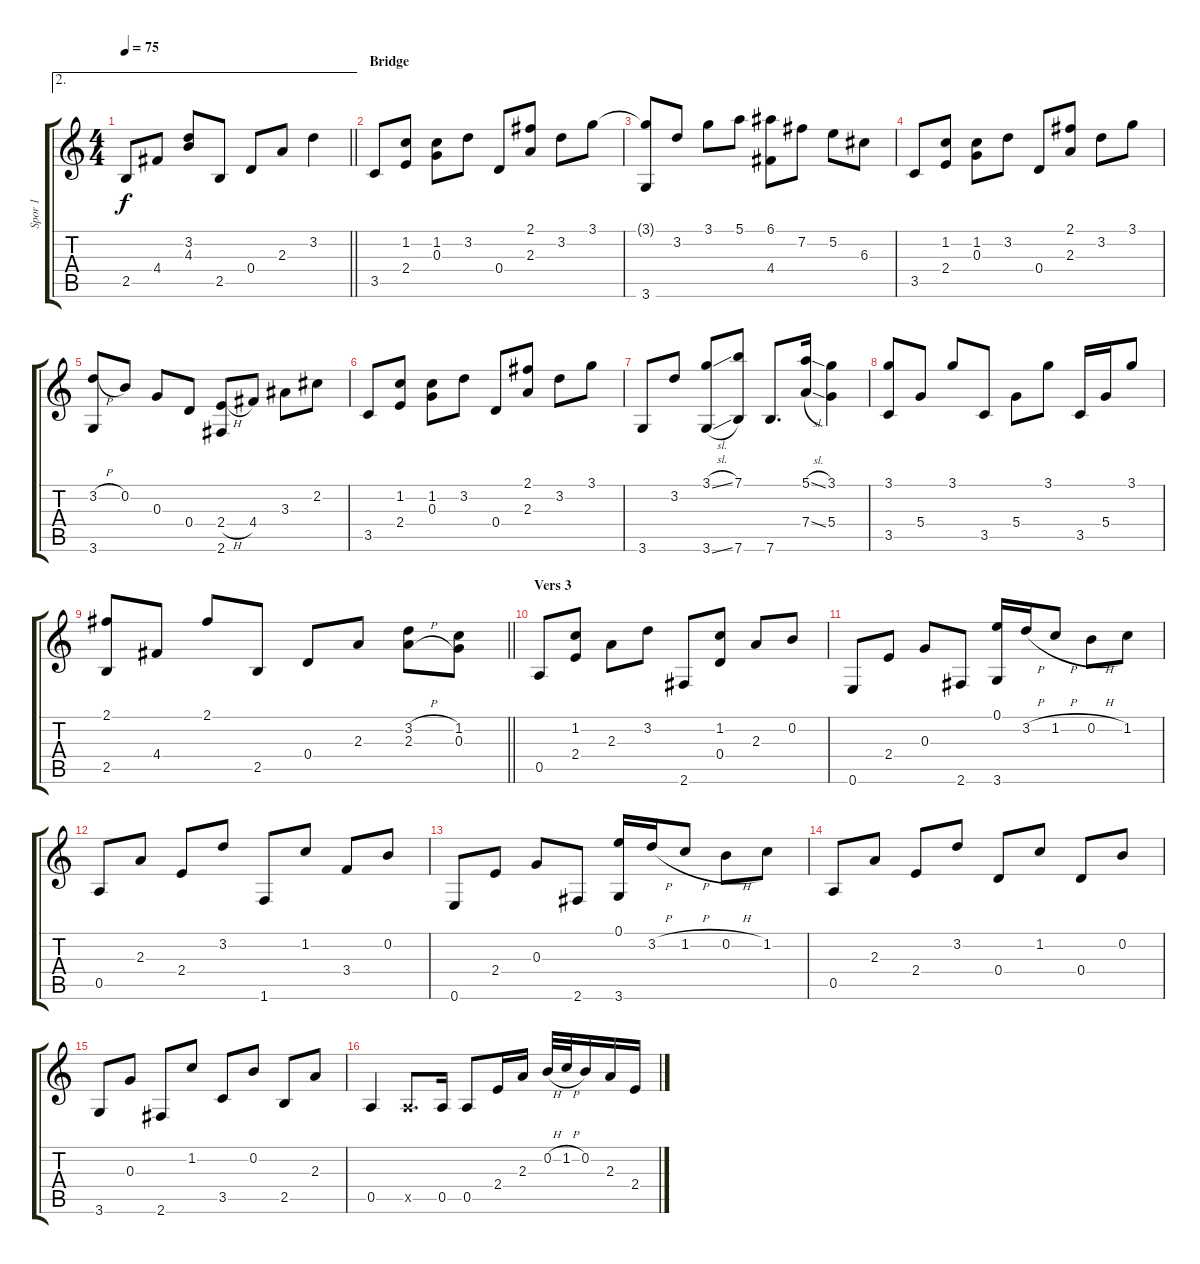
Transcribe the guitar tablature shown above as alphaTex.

\track ("Spor 1" "Spor 1") {instrument acousticguitarsteel}
\staff {score tabs}
\tuning (E4 B3 G3 D3 A2 E2) {hide}
\ae 2
\ts (4 4)
\tempo 75
\clef g2
\barLineRight lightlight
\ks c
2.5.8{dy f} 4.4.8 (3.2 4.3).8 2.5.8 0.4.8 2.3.8 3.2.4 |
\section ("" "Bridge")
3.5.8 (1.2 2.4).8 (1.2 0.3).8 3.2.8 0.4.8 (2.1 2.3).8 3.2.8 3.1.8 |
(3.1{t} 3.6).8 3.2.8 3.1.8 5.1.8 (6.1 4.4).8 7.2.8 5.2.8 6.3.8 |
3.5.8 (1.2 2.4).8 (1.2 0.3).8 3.2.8 0.4.8 (2.1 2.3).8 3.2.8 3.1.8 |
(3.2{h} 3.6).8 0.2.8 0.3.8 0.4.8 (2.4{h} 2.6).8 4.4.8 3.3.8 2.2.8 |
3.5.8 (1.2 2.4).8 (1.2 0.3).8 3.2.8 0.4.8 (2.1 2.3).8 3.2.8 3.1.8 |
3.6.8 3.2.8 (3.1{sl} 3.6{sl}).8 (7.1 7.6).8 7.6.8{d} (5.1{sl} 7.4{sl}).16 (3.1 5.4).4 |
(3.1 3.5).8 5.4.8 3.1.8 3.5.8 5.4.8 3.1.8 3.5.16 5.4.16 3.1.8 |
\barLineRight lightlight
(2.1 2.5).8 4.4.8 2.1.8 2.5.8 0.4.8 2.3.8 (3.2{h} 2.3{h}).8 (1.2 0.3).8 |
\section ("" "Vers 3")
0.5.8 (1.2 2.4).8 2.3.8 3.2.8 2.6.8 (1.2 0.4).8 2.3.8 0.2.8 |
0.6.8 2.4.8 0.3.8 2.6.8 (0.1 3.6).16 3.2{h}.16 1.2{h}.8 0.2{h}.8 1.2.8 |
0.5.8 2.3.8 2.4.8 3.2.8 1.6.8 1.2.8 3.4.8 0.2.8 |
0.6.8 2.4.8 0.3.8 2.6.8 (0.1 3.6).16 3.2{h}.16 1.2{h}.8 0.2{h}.8 1.2.8 |
0.5.8 2.3.8 2.4.8 3.2.8 0.4.8 1.2.8 0.4.8 0.2.8 |
3.6.8 0.3.8 2.6.8 1.2.8 3.5.8 0.2.8 2.5.8 2.3.8 |
0.5.4 0.5{x}.8{d} 0.5.16 0.5.8 2.4.16 2.3.16 0.2{h}.32 1.2{h}.32 0.2.16 2.3.16 2.4.16
